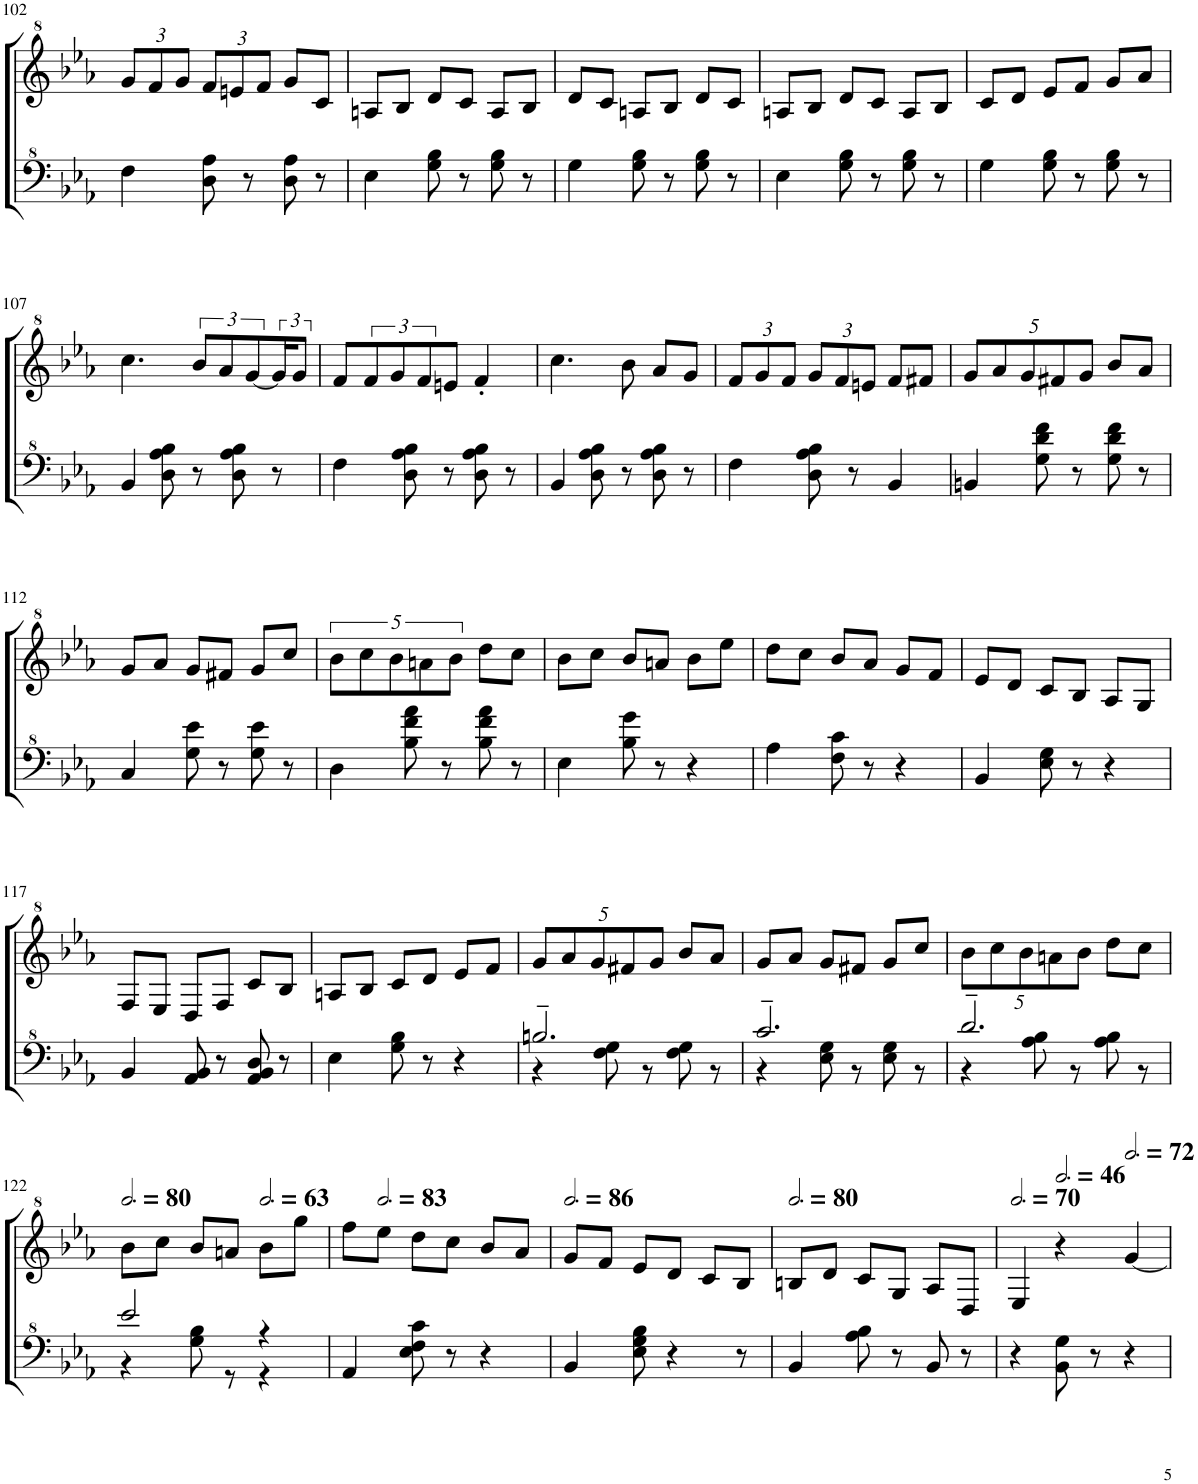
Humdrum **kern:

**kern	**kern
*part1	*part1
*staff2	*staff1
*I"Model III	*
!!LO:PB:g=z
*clefF^4	*clefG^2
*k[b-e-a-]	*k[b-e-a-]
*M3/4	*M3/4
*	*Xbrackettup
=102	=102
4f\	12gg/L
.	12ff/
.	12gg/J
8d\ 8a-\	12ff/L
.	12een/
8r	.
.	12ff/J
8d\ 8a-\	8gg/L
8r	8cc/J
=103	=103
4e-\	8an/L
.	8b-/J
8g\ 8b-\	8dd/L
8r	8cc/J
8g\ 8b-\	8a/L
8r	8b-/J
=104	=104
4g\	8dd/L
.	8cc/J
8g\ 8b-\	8an/L
8r	8b-/J
8g\ 8b-\	8dd/L
8r	8cc/J
=105	=105
4e-\	8an/L
.	8b-/J
8g\ 8b-\	8dd/L
8r	8cc/J
8g\ 8b-\	8a/L
8r	8b-/J
=106	=106
4g\	8cc/L
.	8dd/J
8g\ 8b-\	8ee-/L
8r	8ff/J
8g\ 8b-\	8gg/L
8r	8aa-/J
!!LO:LB:g=z
=107	=107
4B-/	4.ccc\
8d\ 8a-\ 8b-\	.
*	*brackettup
8r	12bb-/L
.	12aa-/
8d\ 8a-\ 8b-\	.
.	[12gg/
8r	24gg/K]
.	12gg/J
=108	=108
4f\	8ff/L
.	12ff/
.	12gg/
8d\ 8a-\ 8b-\	.
.	12ff/
8r	8een/J
8d\ 8a-\ 8b-\	4ff'/
8r	.
=109	=109
4B-/	4.ccc\
8d\ 8a-\ 8b-\	.
8r	8bb-\
8d\ 8a-\ 8b-\	8aa-/L
8r	8gg/J
=110	=110
*	*Xbrackettup
4f\	12ff/L
.	12gg/
.	12ff/J
8d\ 8a-\ 8b-\	12gg/L
.	12ff/
8r	.
.	12een/J
4B-/	8ff/L
.	8ff#X/J
=111	=111
4Bn/	10gg/L
.	10aa-/
.	10gg/
8g\ 8dd\ 8ff\	.
.	10ff#X/
8r	.
.	10gg/J
8g\ 8dd\ 8ff\	8bb-/L
8r	8aa-/J
!!LO:LB:g=z
=112	=112
4c/	8gg/L
.	8aa-/J
8g\ 8ee-\	8gg/L
8r	8ff#X/J
8g\ 8ee-\	8gg/L
8r	8ccc/J
=113	=113
*	*brackettup
4d\	10bb-\L
.	10ccc\
.	10bb-\
8b-\ 8ff\ 8aa-\	.
.	10aan\
8r	.
.	10bb-\J
8b-\ 8ff\ 8aa-\	8ddd\L
8r	8ccc\J
=114	=114
4e-\	8bb-\L
.	8ccc\J
8b-\ 8gg\	8bb-/L
8r	8aan/J
4r	8bb-\L
.	8eee-\J
=115	=115
4a-\	8ddd\L
.	8ccc\J
8f\ 8cc\	8bb-/L
8r	8aa-/J
4r	8gg/L
.	8ff/J
=116	=116
4B-/	8ee-/L
.	8dd/J
8e-\ 8g\	8cc/L
8r	8b-/J
4r	8a-/L
.	8g/J
!!LO:LB:g=z
=117	=117
4B-/	8f/L
.	8e-/J
8A-/ 8B-/	8d/L
8r	8f/J
8A-/ 8B-/ 8d/	8cc/L
8r	8b-/J
=118	=118
4e-\	8an/L
.	8b-/J
8g\ 8b-\	8cc/L
8r	8dd/J
4r	8ee-/L
.	8ff/J
=119	=119
*^	*
*	*	*Xbrackettup
2.bn~/	4r	10gg/L
.	.	10aa-/
.	.	10gg/
.	8f\ 8g\	.
.	.	10ff#X/
.	8r	.
.	.	10gg/J
.	8f\ 8g\	8bb-/L
.	8r	8aa-/J
=120	=120	=120
2.cc~/	4r	8gg/L
.	.	8aa-/J
.	8e-\ 8g\	8gg/L
.	8r	8ff#X/J
.	8e-\ 8g\	8gg/L
.	8r	8ccc/J
=121	=121	=121
2.dd~/	4r	10bb-\L
.	.	10ccc\
.	.	10bb-\
.	8a-\ 8b-\	.
.	.	10aan\
.	8r	.
.	.	10bb-\J
.	8a-\ 8b-\	8ddd\L
.	8r	8ccc\J
!!LO:LB:g=z
=122	=122	=122
*	*	*MM240
2ee-/	4r	8bb-\L
.	.	8ccc\J
.	8g\ 8b-\	8bb-/L
.	8r	8aan/J
*	*	*MM189
4r	4r	8bb-\L
.	.	8ggg\J
*v	*v	*
=123	=123
4A-/	8fff\L
*	*MM249
.	8eee-\J
8e-\ 8f\ 8cc\	8ddd\L
8r	8ccc\J
4r	8bb-/L
.	8aa-/J
=124	=124
*	*MM258
4B-/	8gg/L
.	8ff/J
8e-\ 8g\ 8b-\	8ee-/L
4r	8dd/J
.	8cc/L
8r	8b-/J
=125	=125
*	*MM240
4B-/	8bn/L
.	8dd/J
8a-\ 8b-\	8cc/L
8r	8g/J
8B-/	8a-/L
8r	8d/J
=126	=126
*	*MM210
4r	4e-/
*	*MM138
8B-\ 8g\	4r
8r	.
*	*MM216
4r	[4gg/
=	=
*-	*-
